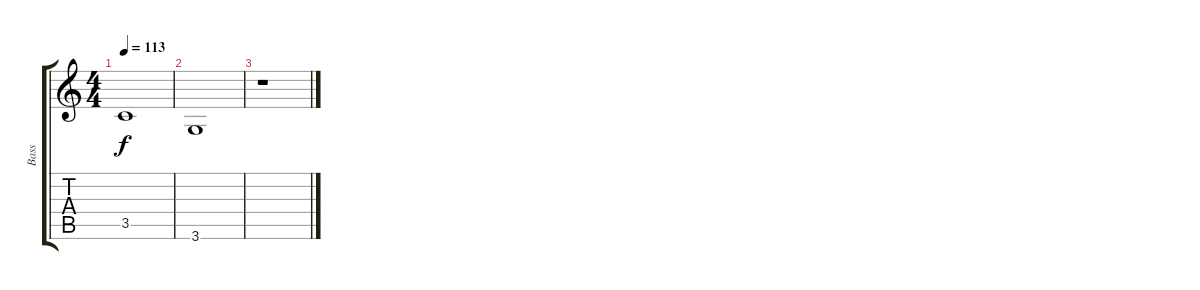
\track ("Bass" "Bass") {instrument acousticbass}
\staff {score tabs}
\tuning (E4 B3 G3 D3 A2 E2) {hide}
\ts (4 4)
\tempo 113
\clef g2
\ks c
3.5.1{dy f} |
3.6.1 |
r.1
